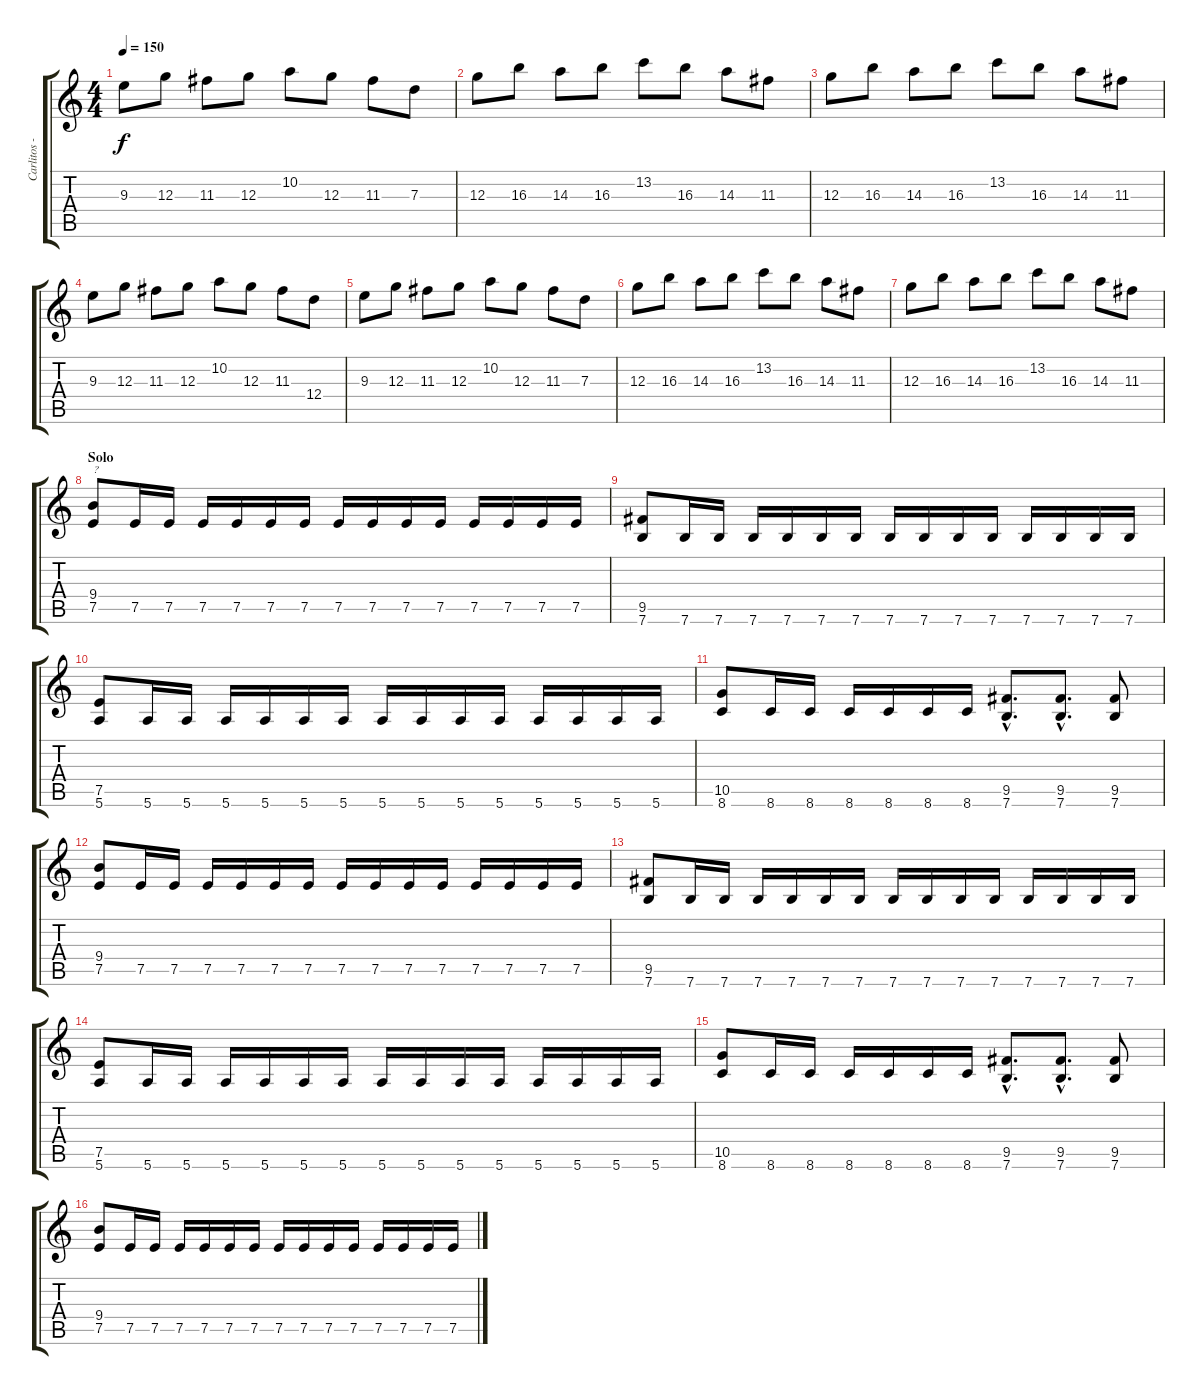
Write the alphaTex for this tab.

\track ("Carlitos - Primera Guitarra" "Carlitos -") {instrument distortionguitar}
\staff {score tabs}
\tuning (E4 B3 G3 D3 A2 E2) {hide}
\ts (4 4)
\tempo 150
\clef g2
\ks c
9.3.8{dy f} 12.3.8 11.3.8 12.3.8 10.2.8 12.3.8 11.3.8 7.3.8 |
12.3.8 16.3.8 14.3.8 16.3.8 13.2.8 16.3.8 14.3.8 11.3.8 |
12.3.8 16.3.8 14.3.8 16.3.8 13.2.8 16.3.8 14.3.8 11.3.8 |
9.3.8 12.3.8 11.3.8 12.3.8 10.2.8 12.3.8 11.3.8 12.4.8 |
9.3.8 12.3.8 11.3.8 12.3.8 10.2.8 12.3.8 11.3.8 7.3.8 |
12.3.8 16.3.8 14.3.8 16.3.8 13.2.8 16.3.8 14.3.8 11.3.8 |
12.3.8 16.3.8 14.3.8 16.3.8 13.2.8 16.3.8 14.3.8 11.3.8 |
\section ("" "Solo")
(9.4 7.5).8{txt "?"} 7.5.16 7.5.16 7.5.16 7.5.16 7.5.16 7.5.16 7.5.16 7.5.16 7.5.16 7.5.16 7.5.16 7.5.16 7.5.16 7.5.16 |
(9.5 7.6).8 7.6.16 7.6.16 7.6.16 7.6.16 7.6.16 7.6.16 7.6.16 7.6.16 7.6.16 7.6.16 7.6.16 7.6.16 7.6.16 7.6.16 |
(7.5 5.6).8 5.6.16 5.6.16 5.6.16 5.6.16 5.6.16 5.6.16 5.6.16 5.6.16 5.6.16 5.6.16 5.6.16 5.6.16 5.6.16 5.6.16 |
(10.5 8.6).8 8.6.16 8.6.16 8.6.16 8.6.16 8.6.16 8.6.16 (9.5{hac} 7.6{hac}).8{d} (9.5{hac} 7.6{hac}).8{d} (9.5 7.6).8 |
(9.4 7.5).8 7.5.16 7.5.16 7.5.16 7.5.16 7.5.16 7.5.16 7.5.16 7.5.16 7.5.16 7.5.16 7.5.16 7.5.16 7.5.16 7.5.16 |
(9.5 7.6).8 7.6.16 7.6.16 7.6.16 7.6.16 7.6.16 7.6.16 7.6.16 7.6.16 7.6.16 7.6.16 7.6.16 7.6.16 7.6.16 7.6.16 |
(7.5 5.6).8 5.6.16 5.6.16 5.6.16 5.6.16 5.6.16 5.6.16 5.6.16 5.6.16 5.6.16 5.6.16 5.6.16 5.6.16 5.6.16 5.6.16 |
(10.5 8.6).8 8.6.16 8.6.16 8.6.16 8.6.16 8.6.16 8.6.16 (9.5{hac} 7.6{hac}).8{d} (9.5{hac} 7.6{hac}).8{d} (9.5 7.6).8 |
(9.4 7.5).8 7.5.16 7.5.16 7.5.16 7.5.16 7.5.16 7.5.16 7.5.16 7.5.16 7.5.16 7.5.16 7.5.16 7.5.16 7.5.16 7.5.16
